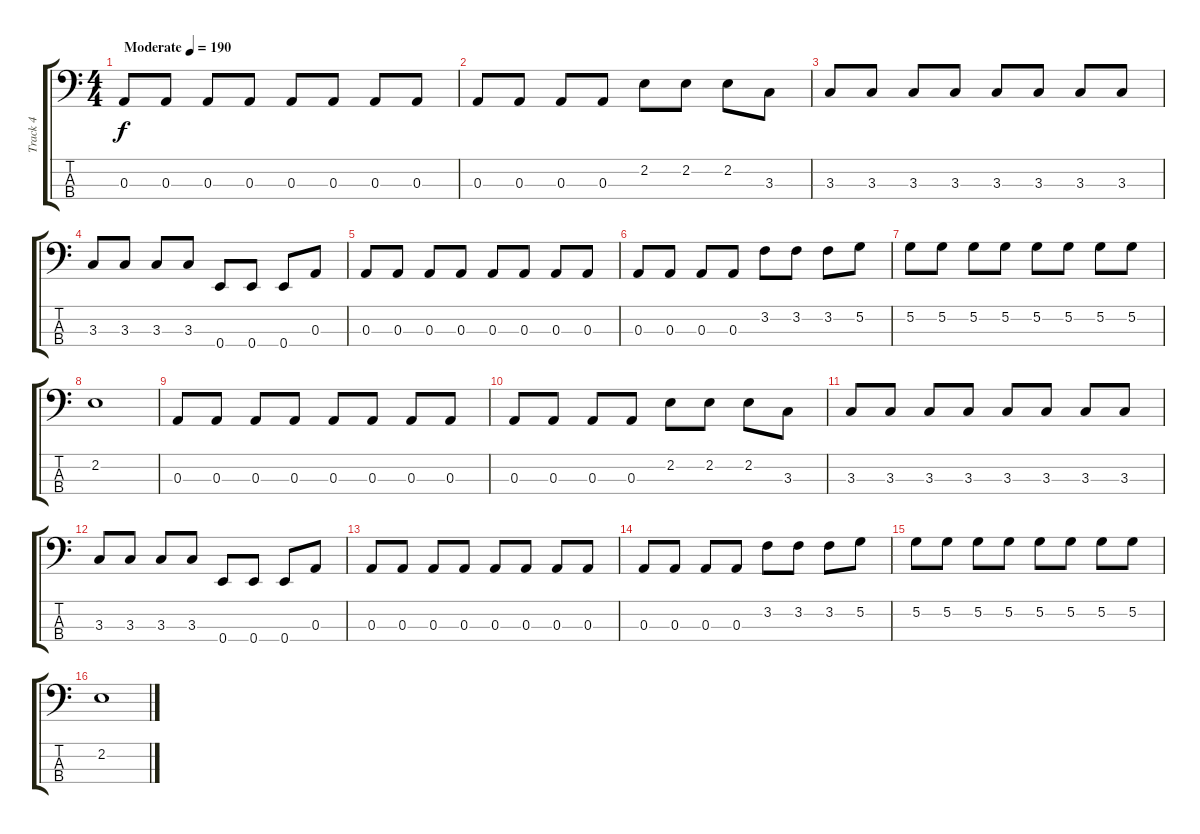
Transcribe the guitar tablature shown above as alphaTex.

\track ("Track 4" "Track 4") {instrument electricbasspick}
\staff {score tabs}
\tuning (G2 D2 A1 E1) {hide}
\ts (4 4)
\tempo (190 "Moderate")
\clef f4
\ks c
0.3.8{dy f instrument electricbasspick} 0.3.8 0.3.8 0.3.8 0.3.8 0.3.8 0.3.8 0.3.8 |
0.3.8 0.3.8 0.3.8 0.3.8 2.2.8 2.2.8 2.2.8 3.3.8 |
3.3.8 3.3.8 3.3.8 3.3.8 3.3.8 3.3.8 3.3.8 3.3.8 |
3.3.8 3.3.8 3.3.8 3.3.8 0.4.8 0.4.8 0.4.8 0.3.8 |
0.3.8 0.3.8 0.3.8 0.3.8 0.3.8 0.3.8 0.3.8 0.3.8 |
0.3.8 0.3.8 0.3.8 0.3.8 3.2.8 3.2.8 3.2.8 5.2.8 |
5.2.8 5.2.8 5.2.8 5.2.8 5.2.8 5.2.8 5.2.8 5.2.8 |
2.2.1 |
0.3.8 0.3.8 0.3.8 0.3.8 0.3.8 0.3.8 0.3.8 0.3.8 |
0.3.8 0.3.8 0.3.8 0.3.8 2.2.8 2.2.8 2.2.8 3.3.8 |
3.3.8 3.3.8 3.3.8 3.3.8 3.3.8 3.3.8 3.3.8 3.3.8 |
3.3.8 3.3.8 3.3.8 3.3.8 0.4.8 0.4.8 0.4.8 0.3.8 |
0.3.8 0.3.8 0.3.8 0.3.8 0.3.8 0.3.8 0.3.8 0.3.8 |
0.3.8 0.3.8 0.3.8 0.3.8 3.2.8 3.2.8 3.2.8 5.2.8 |
5.2.8 5.2.8 5.2.8 5.2.8 5.2.8 5.2.8 5.2.8 5.2.8 |
2.2.1
